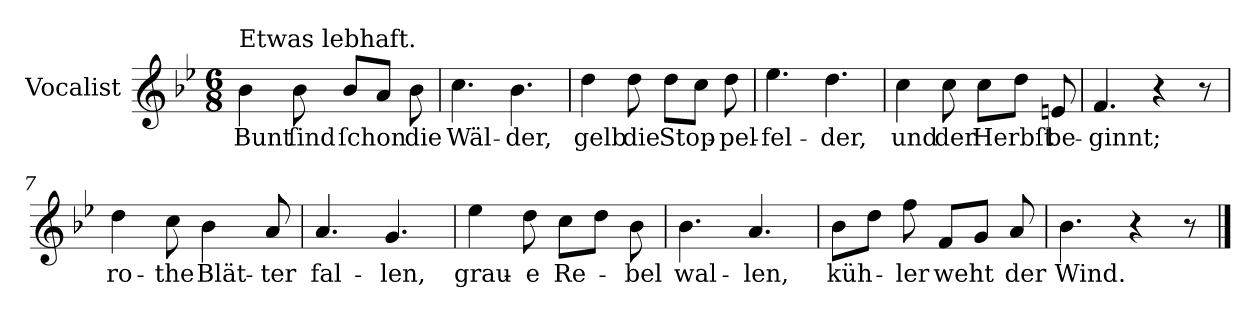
**kern	**text
*part1	*part1
*staff1	*staff1
*I"Vocalist	*
*k[b-e-]	*
*B-:	*
*M6/8	*
=1	=1
!LO:TX:a:t=Etwas lebhaft.	!
4b-	Bunt
8b-	ſind
8b-/L	ſchon
8aJ	.
8b-	die
=2	=2
4.cc	Wäl-
4.b-	-der,
=3	=3
4dd	gelb
8dd	die
8ddL	Stop-
8ccJ	.
8dd	-pel-
=4	=4
4.ee-	-fel-
4.dd	-der,
=5	=5
4cc	und
8cc	der
8ccL	Herbſt
8ddJ	.
8en	be-
=6	=6
4.f	-ginnt;
4r	.
8r	.
=7	=7
4dd	ro-
8cc	-the
4b-	Blät-
8a	-ter
=8	=8
4.a	fal-
4.g	-len,
=9	=9
4ee-	grau-
8dd	-e
8ccL	Re-
8ddJ	.
8b-	-bel
=10	=10
4.b-	wal-
4.a	-len,
=11	=11
8b-L	küh-
8ddJ	.
8ff	-ler
8fL	weht
8gJ	.
8a	der
=12	=12
4.b-	Wind.
4r	.
8r	.
==	==
*-	*-
